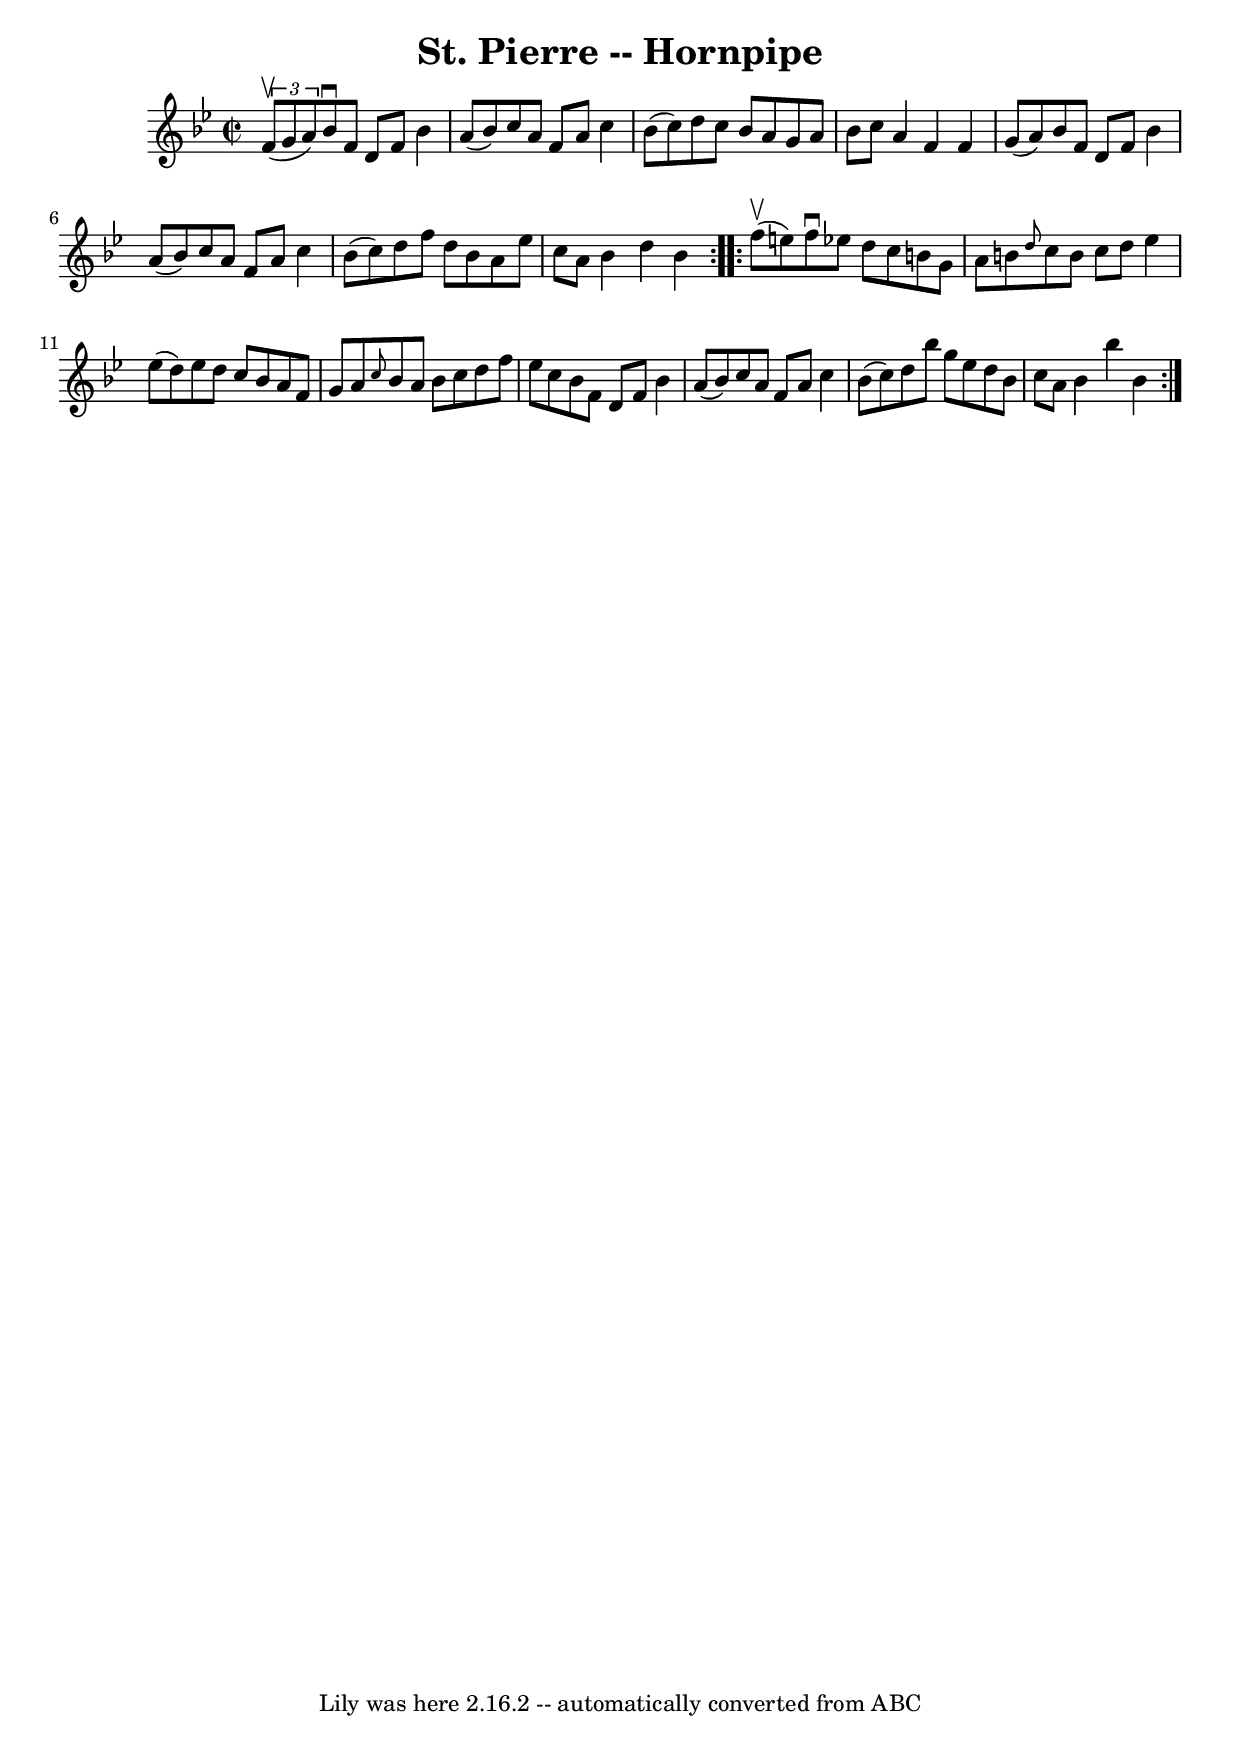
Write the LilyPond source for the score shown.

\version "2.16.2"
\include "Mammoth.ily"
\header {
  %% book = "Cole's 1000 Fiddle Tunes"
 crossRefNumber = "1"
 footnotes = ""
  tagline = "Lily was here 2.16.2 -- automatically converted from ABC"
  title = "St. Pierre -- Hornpipe"

}
voicedefault =  {



  \repeat volta 2 {

    \override Staff.TimeSignature #'style = #'C
    \time 2/2 
    \key bes \major   \times 2/3 { f'8 (^\upbow g'8 a'8)  				 }   |
 bes'8^\downbow f'8 d'8 f'8 bes'4 a'8 (bes'8)  |
 c''8 a'8 f'8 a'8 c''4 bes'8 (c''8) |
 d''8 c''8 bes'8 a'8 g'8 a'8 bes'8 c''8   |
 a'4 f'4 f'4 g'8 (a'8)  |
 bes'8 f'8 d'8 f'8 bes'4 a'8 (bes'8)  |
 c''8 a'8 f'8 a'8 c''4 bes'8 ( c''8)  |
 d''8 f''8 d''8 bes'8 a'8 ees''8 c''8 a'8   |
 bes'4 d''4 bes'4  
  }     
  \repeat volta 2 { f''8 (^\upbow e''8)  |
 f''8^\downbow ees''!8 d''8 c''8 b'8 g'8 a'8 b'8   |
    \grace { d''8  
	   } c''8 b'8 c''8 d''8 ees''4 ees''8 (d''8)  |
 ees''8 d''8 c''8 bes'8 a'8 f'8 g'8 a'8   |
    \grace { c''8  
	   } bes'8 a'8 bes'8 c''8 d''8 f''8 ees''8 c''8   |
 bes'8 f'8 d'8 f'8 bes'4 a'8 (bes'8)  |
 c''8 a'8 f'8 a'8 c''4 bes'8 (c''8)  |
 d''8 bes''8 g''8 ees''8 d''8 bes'8 c''8 a'8   |
 bes'4 bes''4 bes'4  
  }   

}

\score{
  <<

    \context Staff="default"
    {
      \voicedefault 
      
    }

  >>
  \layout {
    
  }
  \midi {
  }

}
